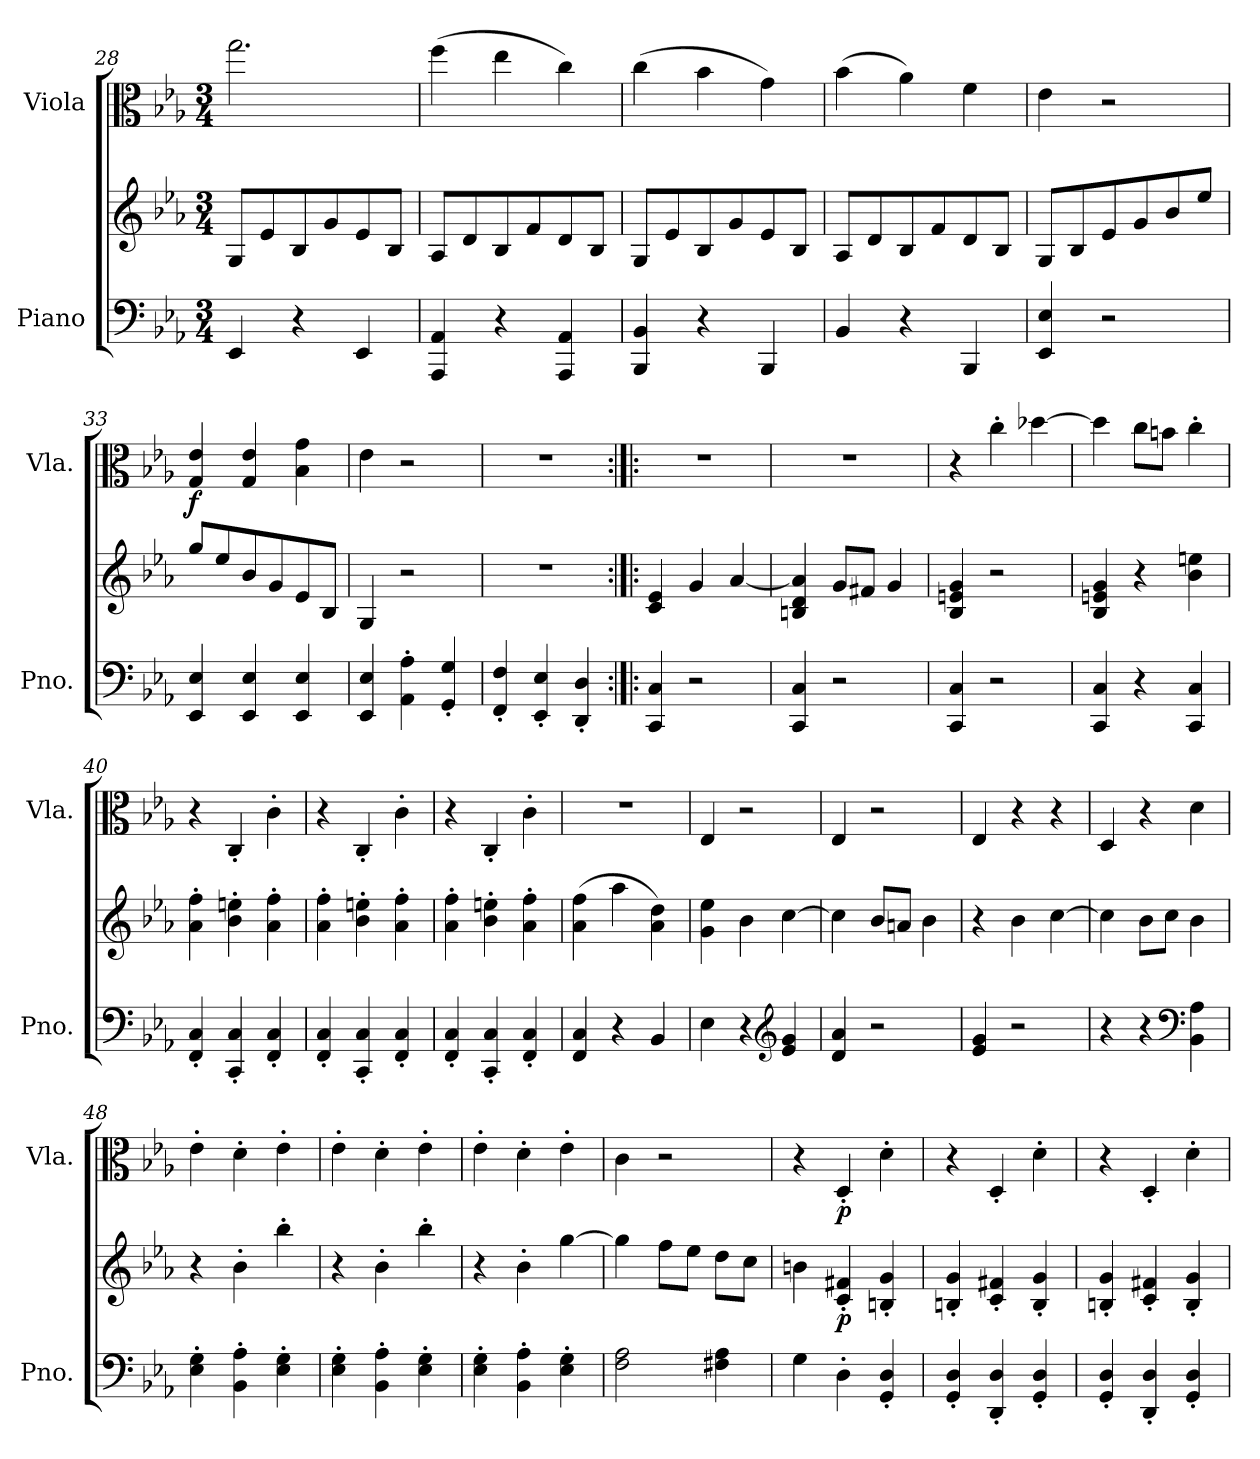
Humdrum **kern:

**kern	**kern	**dynam	**kern	**dynam
*part2	*part2	*part2	*part1	*part1
*staff3	*staff2	*staff2/3	*staff1	*staff1
*I"Piano	*	*	*I"Viola	*
*I'Pno.	*	*	*I'Vla.	*
*clefF4	*clefG2	*	*clefC3	*
*k[b-e-a-]	*k[b-e-a-]	*	*k[b-e-a-]	*
*M3/4	*M3/4	*	*M3/4	*
=28	=28	=28	=28	=28
4EE-/	8G/L	.	2.gg\	.
.	8e-/	.	.	.
4r	8B-/	.	.	.
.	8g/	.	.	.
4EE-/	8e-/	.	.	.
.	8B-/J	.	.	.
!!LO:LB:g=z
=29	=29	=29	=29	=29
4AAA-/ 4AA-/	8A-/L	.	(>4ff\	.
.	8d/	.	.	.
4r	8B-/	.	4ee-\	.
.	8f/	.	.	.
4AAA-/ 4AA-/	8d/	.	4cc\)	.
.	8B-/J	.	.	.
=30	=30	=30	=30	=30
4BBB-/ 4BB-/	8G/L	.	(>4cc\	.
.	8e-/	.	.	.
4r	8B-/	.	4b-\	.
.	8g/	.	.	.
4BBB-/	8e-/	.	4g\)	.
.	8B-/J	.	.	.
=31	=31	=31	=31	=31
4BB-/	8A-/L	.	(>4b-\	.
.	8d/	.	.	.
4r	8B-/	.	4a-\)	.
.	8f/	.	.	.
4BBB-/	8d/	.	4f\	.
.	8B-/J	.	.	.
=32	=32	=32	=32	=32
4EE-/ 4E-/	8G/L	.	4e-\	.
.	8B-/	.	.	.
2r	8e-/	.	2r	.
.	8g/	.	.	.
.	8b-/	.	.	.
.	8ee-/J	.	.	.
=33	=33	=33	=33	=33
!	!	!	!	!LO:DY:b
4EE-/ 4E-/	8gg/L	.	4G/ 4e-/	f
.	8ee-/	.	.	.
4EE-/ 4E-/	8b-/	.	4G/ 4e-/	.
.	8g/	.	.	.
4EE-/ 4E-/	8e-/	.	4B-\ 4g\	.
.	8B-/J	.	.	.
=34	=34	=34	=34	=34
4EE-/ 4E-/	4G/	.	4e-\	.
4AA-\' 4A-\'	2r	.	2r	.
4GG/' 4G/'	.	.	.	.
=35	=35	=35	=35	=35
4FF/' 4F/'	2.r	.	2.r	.
4EE-/' 4E-/'	.	.	.	.
4DD/' 4D/'	.	.	.	.
!!LO:LB:g=z
=36:|!|:	=36:|!|:	=36:|!|:	=36:|!|:	=36:|!|:
4CC/ 4C/	4c/ 4e-/	.	2.r	.
2r	4g/	.	.	.
.	[4a-/	.	.	.
=37	=37	=37	=37	=37
4CC/ 4C/	4Bn/ 4d/ 4a-/]	.	2.r	.
2r	8g/L	.	.	.
.	8f#X/J	.	.	.
.	4g/	.	.	.
=38	=38	=38	=38	=38
4CC/ 4C/	4B-/ 4en/ 4g/	.	4r	.
2r	2r	.	4cc'\	.
.	.	.	[4dd-X\	.
=39	=39	=39	=39	=39
4CC/ 4C/	4B-/ 4en/ 4g/	.	4dd-\]	.
4r	4r	.	8cc\L	.
.	.	.	8bn\J	.
4CC/ 4C/	4b-\ 4een\	.	4cc'\	.
=40	=40	=40	=40	=40
4FF/' 4C/'	4a-\' 4ff\'	.	4r	.
4CC/' 4C/'	4b-\' 4een\'	.	4C'/	.
4FF/' 4C/'	4a-\' 4ff\'	.	4c'\	.
=41	=41	=41	=41	=41
4FF/' 4C/'	4a-\' 4ff\'	.	4r	.
4CC/' 4C/'	4b-\' 4een\'	.	4C'/	.
4FF/' 4C/'	4a-\' 4ff\'	.	4c'\	.
=42	=42	=42	=42	=42
4FF/' 4C/'	4a-\' 4ff\'	.	4r	.
4CC/' 4C/'	4b-\' 4een\'	.	4C'/	.
4FF/' 4C/'	4a-\' 4ff\'	.	4c'\	.
=43	=43	=43	=43	=43
4FF/ 4C/	(>4a-\ 4ff\	.	2.r	.
4r	4aa-\	.	.	.
4BB-/	4a-\ 4dd\)	.	.	.
=44	=44	=44	=44	=44
4E-\	4g\ 4ee-\	.	4E-/	.
4r	4b-\	.	2r	.
*clefG2	*	*	*	*
4e-/ 4g/	[4cc\	.	.	.
!!LO:PB:g=z
=45	=45	=45	=45	=45
4d/ 4a-/	4cc\]	.	4E-/	.
2r	8b-/L	.	2r	.
.	8an/J	.	.	.
.	4b-\	.	.	.
=46	=46	=46	=46	=46
4e-/ 4g/	4r	.	4E-/	.
2r	4b-\	.	4r	.
.	[4cc\	.	4r	.
=47	=47	=47	=47	=47
4r	4cc\]	.	4D/	.
4r	8b-\L	.	4r	.
.	8cc\J	.	.	.
*clefF4	*	*	*	*
4BB-\ 4A-\	4b-\	.	4d\	.
=48	=48	=48	=48	=48
4E-\' 4G\'	4r	.	4e-'\	.
4BB-\' 4A-\'	4b-'\	.	4d'\	.
4E-\' 4G\'	4bb-'\	.	4e-'\	.
=49	=49	=49	=49	=49
4E-\' 4G\'	4r	.	4e-'\	.
4BB-\' 4A-\'	4b-'\	.	4d'\	.
4E-\' 4G\'	4bb-'\	.	4e-'\	.
=50	=50	=50	=50	=50
4E-\' 4G\'	4r	.	4e-'\	.
4BB-\' 4A-\'	4b-'\	.	4d'\	.
4E-\' 4G\'	[4gg\	.	4e-'\	.
=51	=51	=51	=51	=51
2F\ 2A-\	4gg\]	.	4c\	.
.	8ff\L	.	2r	.
.	8ee-\J	.	.	.
4F#X\ 4A-\	8dd\L	.	.	.
.	8cc\J	.	.	.
=52	=52	=52	=52	=52
4G\	4bn\	.	4r	.
!	!	!LO:DY:b	!	!LO:DY:b
4D'\	4c/' 4f#X/'	p	4D'/	p
4GG/' 4D/'	4Bn/' 4g/'	.	4d'\	.
=53	=53	=53	=53	=53
4GG/' 4D/'	4Bn/' 4g/'	.	4r	.
4DD/' 4D/'	4c/' 4f#X/'	.	4D'/	.
4GG/' 4D/'	4B/' 4g/'	.	4d'\	.
!!LO:LB:g=z
=54	=54	=54	=54	=54
4GG/' 4D/'	4Bn/' 4g/'	.	4r	.
4DD/' 4D/'	4c/' 4f#X/'	.	4D'/	.
4GG/' 4D/'	4B/' 4g/'	.	4d'\	.
=	=	=	=	=
*-	*-	*-	*-	*-
